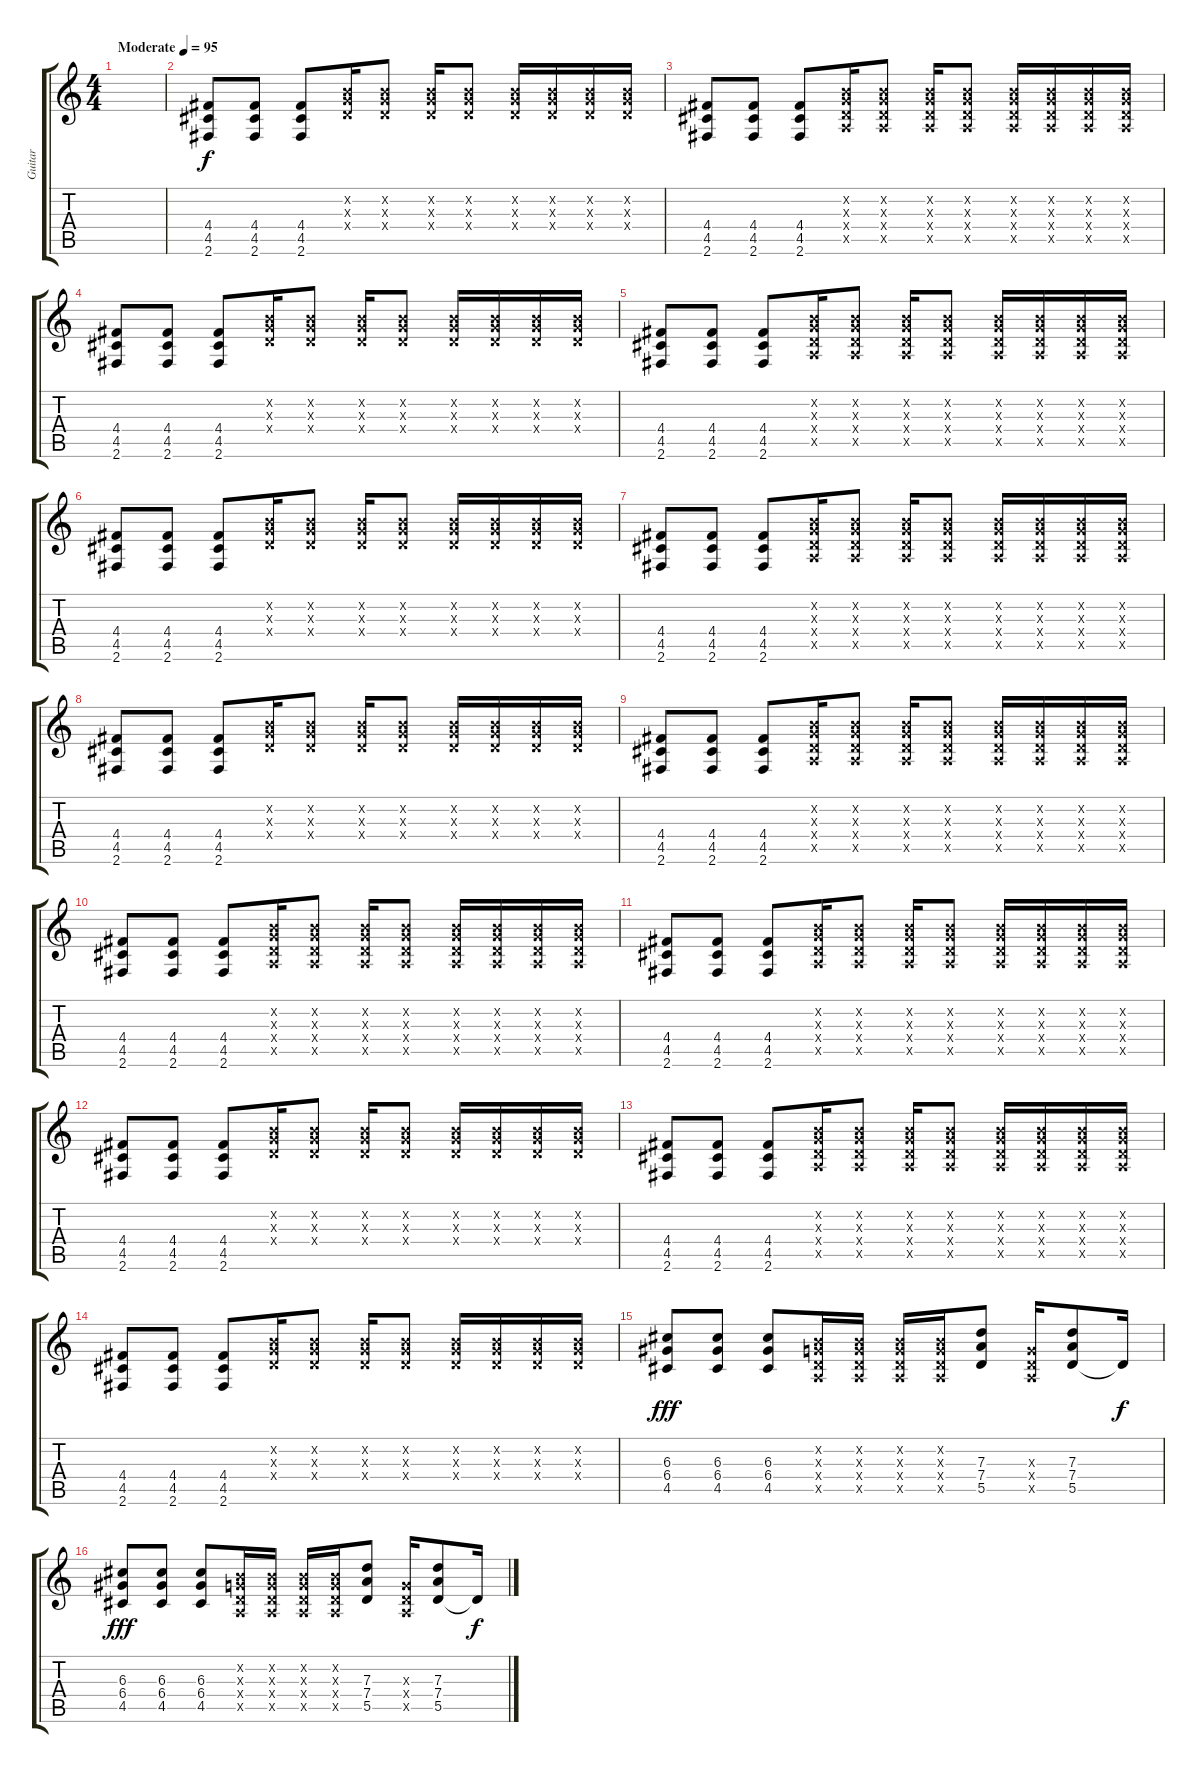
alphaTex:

\track ("Guitar" "Guitar") {instrument overdrivenguitar}
\staff {score tabs}
\tuning (E4 B3 G3 D3 A2 E2) {hide}
\ts (4 4)
\tempo (95 "Moderate")
\clef g2
\ks c
|
(4.4 4.5 2.6).8 (4.4 4.5 2.6).8 (4.4 4.5 2.6).8 (0.2{x} 0.3{x} 0.4{x}).16 (0.2{x} 0.3{x} 0.4{x}).8 (0.2{x} 0.3{x} 0.4{x}).16 (0.2{x} 0.3{x} 0.4{x}).8 (0.2{x} 0.3{x} 0.4{x}).16 (0.2{x} 0.3{x} 0.4{x}).16 (0.2{x} 0.3{x} 0.4{x}).16 (0.2{x} 0.3{x} 0.4{x}).16 |
(4.4 4.5 2.6).8 (4.4 4.5 2.6).8 (4.4 4.5 2.6).8 (0.2{x} 0.3{x} 0.4{x} 0.5{x}).16 (0.2{x} 0.3{x} 0.4{x} 0.5{x}).8 (0.2{x} 0.3{x} 0.4{x} 0.5{x}).16 (0.2{x} 0.3{x} 0.4{x} 0.5{x}).8 (0.2{x} 0.3{x} 0.4{x} 0.5{x}).16 (0.2{x} 0.3{x} 0.4{x} 0.5{x}).16 (0.2{x} 0.3{x} 0.4{x} 0.5{x}).16 (0.2{x} 0.3{x} 0.4{x} 0.5{x}).16 |
(4.4 4.5 2.6).8 (4.4 4.5 2.6).8 (4.4 4.5 2.6).8 (0.2{x} 0.3{x} 0.4{x}).16 (0.2{x} 0.3{x} 0.4{x}).8 (0.2{x} 0.3{x} 0.4{x}).16 (0.2{x} 0.3{x} 0.4{x}).8 (0.2{x} 0.3{x} 0.4{x}).16 (0.2{x} 0.3{x} 0.4{x}).16 (0.2{x} 0.3{x} 0.4{x}).16 (0.2{x} 0.3{x} 0.4{x}).16 |
(4.4 4.5 2.6).8 (4.4 4.5 2.6).8 (4.4 4.5 2.6).8 (0.2{x} 0.3{x} 0.4{x} 0.5{x}).16 (0.2{x} 0.3{x} 0.4{x} 0.5{x}).8 (0.2{x} 0.3{x} 0.4{x} 0.5{x}).16 (0.2{x} 0.3{x} 0.4{x} 0.5{x}).8 (0.2{x} 0.3{x} 0.4{x} 0.5{x}).16 (0.2{x} 0.3{x} 0.4{x} 0.5{x}).16 (0.2{x} 0.3{x} 0.4{x} 0.5{x}).16 (0.2{x} 0.3{x} 0.4{x} 0.5{x}).16 |
(4.4 4.5 2.6).8 (4.4 4.5 2.6).8 (4.4 4.5 2.6).8 (0.2{x} 0.3{x} 0.4{x}).16 (0.2{x} 0.3{x} 0.4{x}).8 (0.2{x} 0.3{x} 0.4{x}).16 (0.2{x} 0.3{x} 0.4{x}).8 (0.2{x} 0.3{x} 0.4{x}).16 (0.2{x} 0.3{x} 0.4{x}).16 (0.2{x} 0.3{x} 0.4{x}).16 (0.2{x} 0.3{x} 0.4{x}).16 |
(4.4 4.5 2.6).8 (4.4 4.5 2.6).8 (4.4 4.5 2.6).8 (0.2{x} 0.3{x} 0.4{x} 0.5{x}).16 (0.2{x} 0.3{x} 0.4{x} 0.5{x}).8 (0.2{x} 0.3{x} 0.4{x} 0.5{x}).16 (0.2{x} 0.3{x} 0.4{x} 0.5{x}).8 (0.2{x} 0.3{x} 0.4{x} 0.5{x}).16 (0.2{x} 0.3{x} 0.4{x} 0.5{x}).16 (0.2{x} 0.3{x} 0.4{x} 0.5{x}).16 (0.2{x} 0.3{x} 0.4{x} 0.5{x}).16 |
(4.4 4.5 2.6).8 (4.4 4.5 2.6).8 (4.4 4.5 2.6).8 (0.2{x} 0.3{x} 0.4{x}).16 (0.2{x} 0.3{x} 0.4{x}).8 (0.2{x} 0.3{x} 0.4{x}).16 (0.2{x} 0.3{x} 0.4{x}).8 (0.2{x} 0.3{x} 0.4{x}).16 (0.2{x} 0.3{x} 0.4{x}).16 (0.2{x} 0.3{x} 0.4{x}).16 (0.2{x} 0.3{x} 0.4{x}).16 |
(4.4 4.5 2.6).8 (4.4 4.5 2.6).8 (4.4 4.5 2.6).8 (0.2{x} 0.3{x} 0.4{x} 0.5{x}).16 (0.2{x} 0.3{x} 0.4{x} 0.5{x}).8 (0.2{x} 0.3{x} 0.4{x} 0.5{x}).16 (0.2{x} 0.3{x} 0.4{x} 0.5{x}).8 (0.2{x} 0.3{x} 0.4{x} 0.5{x}).16 (0.2{x} 0.3{x} 0.4{x} 0.5{x}).16 (0.2{x} 0.3{x} 0.4{x} 0.5{x}).16 (0.2{x} 0.3{x} 0.4{x} 0.5{x}).16 |
(4.4 4.5 2.6).8 (4.4 4.5 2.6).8 (4.4 4.5 2.6).8 (0.2{x} 0.3{x} 0.4{x} 0.5{x}).16 (0.2{x} 0.3{x} 0.4{x} 0.5{x}).8 (0.2{x} 0.3{x} 0.4{x} 0.5{x}).16 (0.2{x} 0.3{x} 0.4{x} 0.5{x}).8 (0.2{x} 0.3{x} 0.4{x} 0.5{x}).16 (0.2{x} 0.3{x} 0.4{x} 0.5{x}).16 (0.2{x} 0.3{x} 0.4{x} 0.5{x}).16 (0.2{x} 0.3{x} 0.4{x} 0.5{x}).16 |
(4.4 4.5 2.6).8 (4.4 4.5 2.6).8 (4.4 4.5 2.6).8 (0.2{x} 0.3{x} 0.4{x} 0.5{x}).16 (0.2{x} 0.3{x} 0.4{x} 0.5{x}).8 (0.2{x} 0.3{x} 0.4{x} 0.5{x}).16 (0.2{x} 0.3{x} 0.4{x} 0.5{x}).8 (0.2{x} 0.3{x} 0.4{x} 0.5{x}).16 (0.2{x} 0.3{x} 0.4{x} 0.5{x}).16 (0.2{x} 0.3{x} 0.4{x} 0.5{x}).16 (0.2{x} 0.3{x} 0.4{x} 0.5{x}).16 |
(4.4 4.5 2.6).8 (4.4 4.5 2.6).8 (4.4 4.5 2.6).8 (0.2{x} 0.3{x} 0.4{x}).16 (0.2{x} 0.3{x} 0.4{x}).8 (0.2{x} 0.3{x} 0.4{x}).16 (0.2{x} 0.3{x} 0.4{x}).8 (0.2{x} 0.3{x} 0.4{x}).16 (0.2{x} 0.3{x} 0.4{x}).16 (0.2{x} 0.3{x} 0.4{x}).16 (0.2{x} 0.3{x} 0.4{x}).16 |
(4.4 4.5 2.6).8 (4.4 4.5 2.6).8 (4.4 4.5 2.6).8 (0.2{x} 0.3{x} 0.4{x} 0.5{x}).16 (0.2{x} 0.3{x} 0.4{x} 0.5{x}).8 (0.2{x} 0.3{x} 0.4{x} 0.5{x}).16 (0.2{x} 0.3{x} 0.4{x} 0.5{x}).8 (0.2{x} 0.3{x} 0.4{x} 0.5{x}).16 (0.2{x} 0.3{x} 0.4{x} 0.5{x}).16 (0.2{x} 0.3{x} 0.4{x} 0.5{x}).16 (0.2{x} 0.3{x} 0.4{x} 0.5{x}).16 |
(4.4 4.5 2.6).8 (4.4 4.5 2.6).8 (4.4 4.5 2.6).8 (0.2{x} 0.3{x} 0.4{x}).16 (0.2{x} 0.3{x} 0.4{x}).8 (0.2{x} 0.3{x} 0.4{x}).16 (0.2{x} 0.3{x} 0.4{x}).8 (0.2{x} 0.3{x} 0.4{x}).16 (0.2{x} 0.3{x} 0.4{x}).16 (0.2{x} 0.3{x} 0.4{x}).16 (0.2{x} 0.3{x} 0.4{x}).16 |
(6.3 6.4 4.5).8{dy fff} (6.3 6.4 4.5).8 (6.3 6.4 4.5).8 (0.2{x} 0.3{x} 0.4{x} 0.5{x}).16 (0.2{x} 0.3{x} 0.4{x} 0.5{x}).16 (0.2{x} 0.3{x} 0.4{x} 0.5{x}).16 (0.2{x} 0.3{x} 0.4{x} 0.5{x}).16 (7.3 7.4 5.5).8 (0.3{x} 0.4{x} 0.5{x}).16 (7.3 7.4 5.5).8 5.5{t}.16{dy f} |
(6.3 6.4 4.5).8{dy fff} (6.3 6.4 4.5).8 (6.3 6.4 4.5).8 (0.2{x} 0.3{x} 0.4{x} 0.5{x}).16 (0.2{x} 0.3{x} 0.4{x} 0.5{x}).16 (0.2{x} 0.3{x} 0.4{x} 0.5{x}).16 (0.2{x} 0.3{x} 0.4{x} 0.5{x}).16 (7.3 7.4 5.5).8 (0.3{x} 0.4{x} 0.5{x}).16 (7.3 7.4 5.5).8 5.5{t}.16{dy f}
